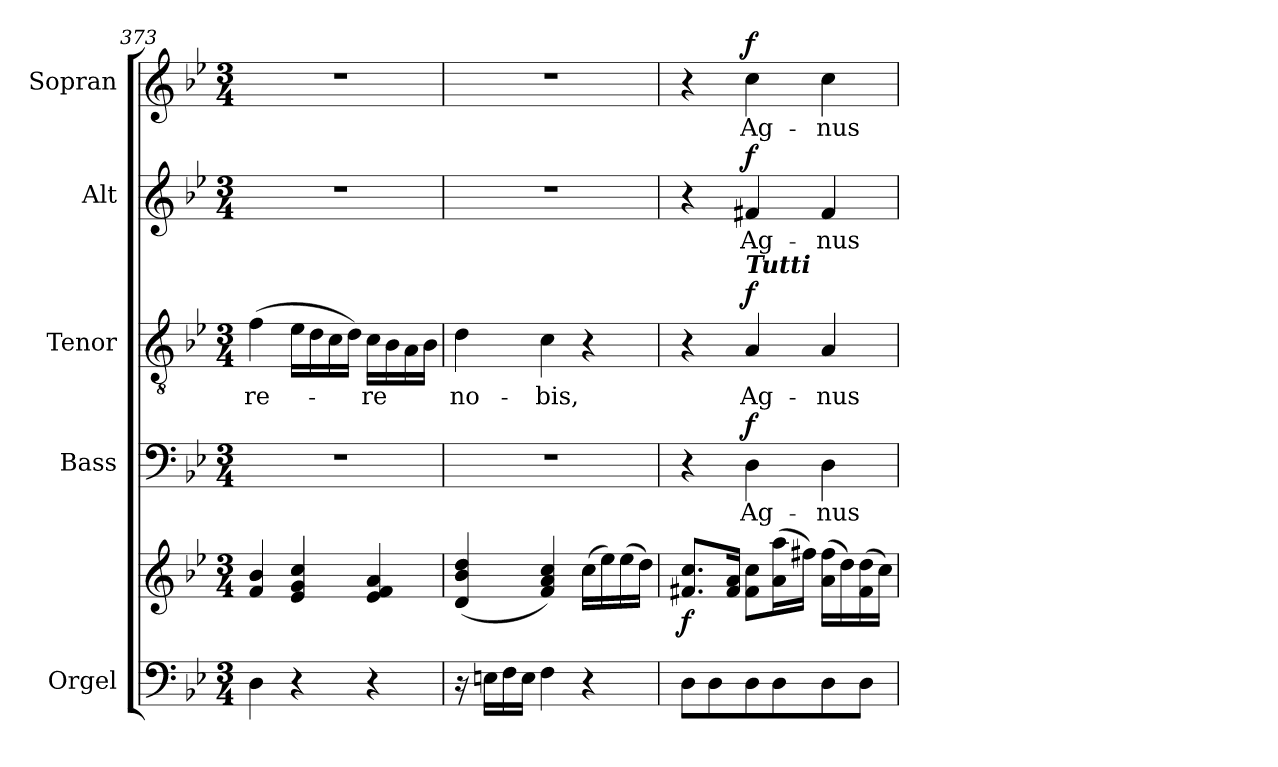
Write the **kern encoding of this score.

**kern	**kern	**dynam	**kern	**text	**dynam	**kern	**text	**dynam	**kern	**text	**dynam	**kern	**text	**dynam
*part5	*part5	*part5	*part4	*part4	*part4	*part3	*part3	*part3	*part2	*part2	*part2	*part1	*part1	*part1
*staff6	*staff5	*staff5/6	*staff4	*staff4	*staff4	*staff3	*staff3	*staff3	*staff2	*staff2	*staff2	*staff1	*staff1	*staff1
*I"Orgel	*	*	*I"Bass	*	*	*I"Tenor	*	*	*I"Alt	*	*	*I"Sopran	*	*
*I'Org.	*	*	*I'B.	*	*	*I'T.	*	*	*I'A.	*	*	*I'S.	*	*
*clefF4	*clefG2	*	*clefF4	*	*	*clefGv2	*	*	*clefG2	*	*	*clefG2	*	*
*k[b-e-]	*k[b-e-]	*	*k[b-e-]	*	*	*k[b-e-]	*	*	*k[b-e-]	*	*	*k[b-e-]	*	*
*B-:	*B-:	*	*B-:	*	*	*B-:	*	*	*B-:	*	*	*B-:	*	*
*M3/4	*M3/4	*	*M3/4	*	*	*M3/4	*	*	*M3/4	*	*	*M3/4	*	*
=373	=373	=373	=373	=373	=373	=373	=373	=373	=373	=373	=373	=373	=373	=373
!	!	!	!	!	!	!	!LO:LY:b	!	!	!	!	!	!	!
4D\	4f/ 4b-/	.	2.r	.	.	(>4f\	-re-	.	2.r	.	.	2.r	.	.
4r	4e-/ 4g/ 4cc/	.	.	.	.	16e-\LL	.	.	.	.	.	.	.	.
.	.	.	.	.	.	16d\	.	.	.	.	.	.	.	.
.	.	.	.	.	.	16c\	.	.	.	.	.	.	.	.
.	.	.	.	.	.	16d\JJ)	.	.	.	.	.	.	.	.
!	!	!	!	!	!	!	!LO:LY:b	!	!	!	!	!	!	!
4r	4e-/ 4f/ 4a/	.	.	.	.	16c\LL	-re	.	.	.	.	.	.	.
.	.	.	.	.	.	16B-\	.	.	.	.	.	.	.	.
.	.	.	.	.	.	16A\	.	.	.	.	.	.	.	.
.	.	.	.	.	.	16B-\JJ	.	.	.	.	.	.	.	.
=374	=374	=374	=374	=374	=374	=374	=374	=374	=374	=374	=374	=374	=374	=374
!	!	!	!	!	!	!	!LO:LY:b	!	!	!	!	!	!	!
16r	(<4d/ 4b-/ 4dd/	.	2.r	.	.	4d\	no-	.	2.r	.	.	2.r	.	.
16En\LL	.	.	.	.	.	.	.	.	.	.	.	.	.	.
16F\	.	.	.	.	.	.	.	.	.	.	.	.	.	.
16E\JJ	.	.	.	.	.	.	.	.	.	.	.	.	.	.
!	!	!	!	!	!	!	!LO:LY:b	!	!	!	!	!	!	!
4F\	4f/ 4a/ 4cc/)	.	.	.	.	4c\	-bis,	.	.	.	.	.	.	.
4r	(>16cc\LL	.	.	.	.	4r	.	.	.	.	.	.	.	.
.	16ee-\)	.	.	.	.	.	.	.	.	.	.	.	.	.
.	(>16ee-\	.	.	.	.	.	.	.	.	.	.	.	.	.
.	16dd\JJ)	.	.	.	.	.	.	.	.	.	.	.	.	.
!!LO:LB:g=z
=375	=375	=375	=375	=375	=375	=375	=375	=375	=375	=375	=375	=375	=375	=375
!	!	!LO:DY:b	!	!	!	!	!	!	!	!	!	!	!	!
8D\L	8.f#X/ 8.cc/L	f	4r	.	.	4r	.	.	4r	.	.	4r	.	.
8D\	.	.	.	.	.	.	.	.	.	.	.	.	.	.
.	16f#/ 16a/Jk	.	.	.	.	.	.	.	.	.	.	.	.	.
!	!	!	!	!	!	!LO:TX:a:Bi:t=Tutti	!	!	!	!	!	!	!	!
!	!	!	!	!LO:LY:b	!LO:DY:a	!	!LO:LY:b	!LO:DY:a	!	!LO:LY:b	!LO:DY:a	!	!LO:LY:b	!LO:DY:a
8D\	8f#\ 8cc\L	.	4D\	Ag-	f	4A/	Ag-	f	4f#X/	Ag-	f	4cc\	Ag-	f
8D\	(>16a\ 16aa\L	.	.	.	.	.	.	.	.	.	.	.	.	.
.	16ff#X\JJ)	.	.	.	.	.	.	.	.	.	.	.	.	.
!	!	!	!	!LO:LY:b	!	!	!LO:LY:b	!	!	!LO:LY:b	!	!	!LO:LY:b	!
8D\	(>16a\ 16ff#\LL	.	4D\	-nus	.	4A/	-nus	.	4f#/	-nus	.	4cc\	-nus	.
.	16dd\)	.	.	.	.	.	.	.	.	.	.	.	.	.
8D\J	(>16f#\ 16dd\	.	.	.	.	.	.	.	.	.	.	.	.	.
.	16cc\JJ)	.	.	.	.	.	.	.	.	.	.	.	.	.
=	=	=	=	=	=	=	=	=	=	=	=	=	=	=
*-	*-	*-	*-	*-	*-	*-	*-	*-	*-	*-	*-	*-	*-	*-
